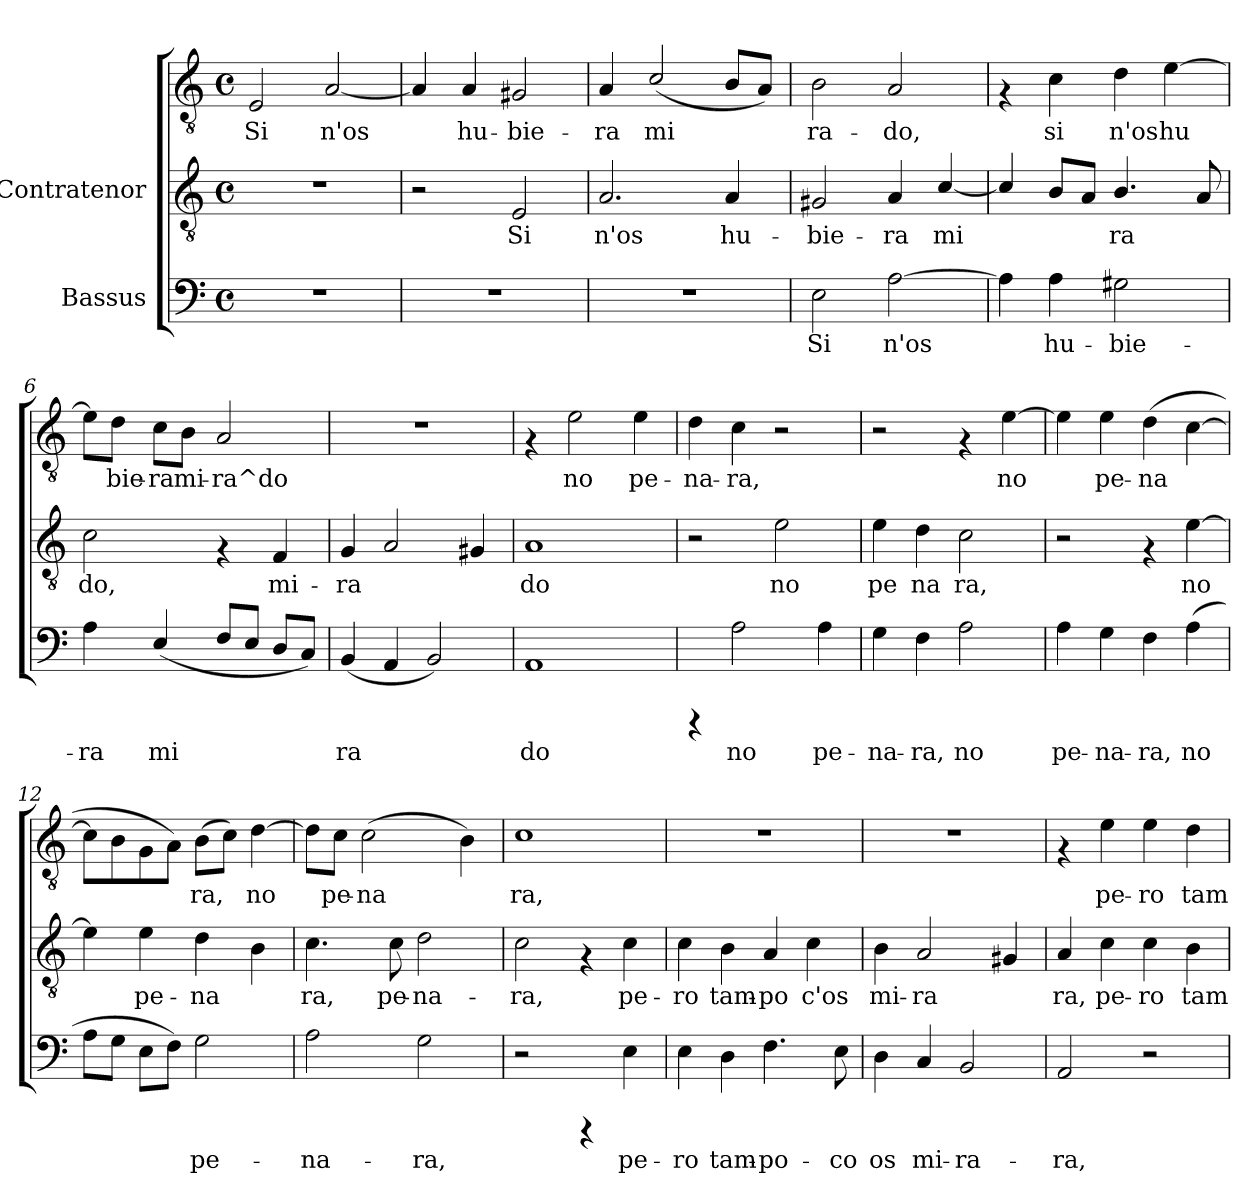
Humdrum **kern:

**kern	**text	**kern	**text	**kern	**text
*part2	*part2	*part1	*part1	*part1	*part1
*staff3	*staff3	*staff2	*staff2	*staff1	*staff1
*I"Bassus	*	*I"Contratenor	*	*	*
!!LO:PB:g=z
*stria5	*	*stria5	*	*stria5	*
*clefF4	*	*clefGv2	*	*clefGv2	*
*M4/4	*	*M4/4	*	*M4/4	*
*met(c)	*	*met(c)	*	*met(c)	*
*MM156	*	*MM156	*	*MM156	*
=1	=1	=1	=1	=1	=1
!	!	!	!	!	!LO:LY:b:cj
1r	.	1r	.	2E/	Si
!	!	!	!	!	!LO:LY:b:cj
.	.	.	.	[<2A/	n'os
=2	=2	=2	=2	=2	=2
!	!	!	!	!	!LO:LY:b:cj
1r	.	2r	.	4A/]	.
!	!	!	!	!	!LO:LY:b:cj
.	.	.	.	4A/	hu-
!	!	!	!LO:LY:b:cj	!	!LO:LY:b:cj
.	.	2E/	-Si	2G#X/	-bie-
=3	=3	=3	=3	=3	=3
!	!	!	!LO:LY:b:cj	!	!LO:LY:b:cj
1r	.	2.A/	-n'os	4A/	ra
!	!	!	!	!	!LO:LY:b:cj
.	.	.	.	(<2c/	mi-
!	!	!	!LO:LY:b:cj	!	!LO:LY:b:cj
.	.	4A/	hu-	8B/L	--
!	!	!	!	!	!LO:LY:b:cj
.	.	.	.	8A/J)	--
=4	=4	=4	=4	=4	=4
!	!LO:LY:b:cj	!	!LO:LY:b:cj	!	!LO:LY:b:cj
2E\	Si	2G#X/	bie-	2B\	-ra-
!	!LO:LY:b:cj	!	!LO:LY:b:cj	!	!LO:LY:b:cj
[>2A\	n'os	4A/	-ra	2A/	-do,
!	!	!	!LO:LY:b:cj	!	!
.	.	[<4c/	mi-	.	.
=5	=5	=5	=5	=5	=5
!	!LO:LY:b:cj	!	!LO:LY:b:cj	!	!
4A\]	.	4c/]	-	4rF	.
!	!LO:LY:b:cj	!	!LO:LY:b:cj	!	!LO:LY:b:cj
4A\	hu-	8B/L	.	4c\	-si
!	!	!	!LO:LY:b:cj	!	!
.	.	8A/J	.	.	.
!	!LO:LY:b:cj	!	!LO:LY:b:cj	!	!LO:LY:b:cj
2G#X\	-bie-	4.B/	ra-	4d\	n'os
!	!	!	!	!	!LO:LY:b:cj
.	.	.	.	[>4e\	hu-
!	!	!	!LO:LY:b:cj	!	!
.	.	8A/	--	.	.
!!LO:LB:g=z
=6	=6	=6	=6	=6	=6
!	!LO:LY:b:cj	!	!LO:LY:b:cj	!	!LO:LY:b:cj
4A\	-ra	2c\	do,	8e\L]	-
!	!	!	!	!	!LO:LY:b:cj
.	.	.	.	8d\J	bie-
!	!LO:LY:b:cj	!	!	!	!LO:LY:b:cj
(<4E/	mi-	.	.	8c\L	-ra
!	!	!	!	!	!LO:LY:b:cj
.	.	.	.	8B\J	mi-
!	!LO:LY:b:cj	!	!	!	!LO:LY:b:cj
8F/L	--	4rF	.	2A/	-ra^do
!	!LO:LY:b:cj	!	!	!	!
8E/J	--	.	.	.	.
!	!LO:LY:b:cj	!	!LO:LY:b:cj	!	!
8D/L	--	4F/	mi-	.	.
!	!LO:LY:b:cj	!	!	!	!
8C/J)	--	.	.	.	.
=7	=7	=7	=7	=7	=7
!	!LO:LY:b:cj	!	!LO:LY:b:cj	!	!
(<4BB/	-ra-	4G/	-ra-	1r	.
!	!LO:LY:b:cj	!	!LO:LY:b:cj	!	!
4AA/	--	2A/	--	.	.
!	!LO:LY:b:cj	!	!	!	!
2BB/)	--	.	.	.	.
!	!	!	!LO:LY:b:cj	!	!
.	.	4G#X/	--	.	.
=8	=8	=8	=8	=8	=8
!	!LO:LY:b:cj	!	!LO:LY:b:cj	!	!
1AA	-do	1A	-do	4rF	.
!	!	!	!	!	!LO:LY:b:cj
.	.	.	.	2e\	-no
!	!	!	!	!	!LO:LY:b:cj
.	.	.	.	4e\	pe-
=9	=9	=9	=9	=9	=9
!	!	!	!	!	!LO:LY:b:cj
4rCCC	.	2r	.	4d\	na-
!	!LO:LY:b:cj	!	!	!	!LO:LY:b:cj
2A\	no	.	.	4c\	-ra,
!	!	!	!LO:LY:b:cj	!	!
.	.	2e\	no	2r	.
!	!LO:LY:b:cj	!	!	!	!
4A\	pe-	.	.	.	.
=10	=10	=10	=10	=10	=10
!	!LO:LY:b:cj	!	!LO:LY:b:cj	!	!
4G\	-na-	4e\	pe	2r	.
!	!LO:LY:b:cj	!	!LO:LY:b:cj	!	!
4F\	-ra,	4d\	na	.	.
!	!LO:LY:b:cj	!	!LO:LY:b:cj	!	!
2A\	no	2c\	ra,	4rF	.
!	!	!	!	!	!LO:LY:b:cj
.	.	.	.	[>4e\	no
!!LO:LB:g=z
=11	=11	=11	=11	=11	=11
!	!LO:LY:b:cj	!	!	!	!LO:LY:b:cj
4A\	pe-	2r	.	4e\]	.
!	!LO:LY:b:cj	!	!	!	!LO:LY:b:cj
4G\	-na-	.	.	4e\	pe-
!	!LO:LY:b:cj	!	!	!	!LO:LY:b:cj
4F\	-ra,	4rF	.	(>4d\	-na-
!	!LO:LY:b:cj	!	!LO:LY:b:cj	!	!LO:LY:b:cj
(>4A\	no	[>4e\	-no	[>4c\	--
=12	=12	=12	=12	=12	=12
!	!LO:LY:b:cj	!	!LO:LY:b:cj	!	!LO:LY:b:cj
8A\L	.	4e\]	.	8c\L]	.
!	!LO:LY:b:cj	!	!	!	!LO:LY:b:cj
8G\J	.	.	.	8B\	.
!	!LO:LY:b:cj	!	!LO:LY:b:cj	!	!LO:LY:b:cj
8E\L	.	4e\	pe-	8G\	.
!	!LO:LY:b:cj	!	!	!	!LO:LY:b:cj
8F\J)	.	.	.	8A\J)	.
!	!LO:LY:b:cj	!	!LO:LY:b:cj	!	!LO:LY:b:cj
2G\	pe-	4d\	-na-	(>8B\L	ra,
!	!	!	!	!	!LO:LY:b:cj
.	.	.	.	8c\J)	.
!	!	!	!LO:LY:b:cj	!	!LO:LY:b:cj
.	.	4B\	--	[>4d\	no
=13	=13	=13	=13	=13	=13
!	!LO:LY:b:cj	!	!LO:LY:b:cj	!	!LO:LY:b:cj
2A\	-na-	4.c\	-ra,	8d\L]	-
!	!	!	!	!	!LO:LY:b:cj
.	.	.	.	8c\J	pe-
!	!	!	!	!	!LO:LY:b:cj
.	.	.	.	(>2c\	-na-
!	!	!	!LO:LY:b:cj	!	!
.	.	8c\	pe-	.	.
!	!LO:LY:b:cj	!	!LO:LY:b:cj	!	!
2G\	-ra,	2d\	-na-	.	.
!	!	!	!	!	!LO:LY:b:cj
.	.	.	.	4B\)	--
=14	=14	=14	=14	=14	=14
!	!	!	!LO:LY:b:cj	!	!LO:LY:b:cj
2r	.	2c\	ra,	1c	-ra,
4rCCC	.	4rF	.	.	.
!	!LO:LY:b:cj	!	!LO:LY:b:cj	!	!
4E\	pe-	4c\	pe-	.	.
=15	=15	=15	=15	=15	=15
!	!LO:LY:b:cj	!	!LO:LY:b:cj	!	!
4E\	-ro	4c\	-ro	1r	.
!	!LO:LY:b:cj	!	!LO:LY:b:cj	!	!
4D\	tam-	4B\	tam-	.	.
!	!LO:LY:b:cj	!	!LO:LY:b:cj	!	!
4.F\	-po-	4A/	-po	.	.
!	!	!	!LO:LY:b:cj	!	!
.	.	4c\	c'os	.	.
!	!LO:LY:b:cj	!	!	!	!
8E\	-co	.	.	.	.
!!LO:PB:g=z
=16	=16	=16	=16	=16	=16
!	!LO:LY:b:cj	!	!LO:LY:b:cj	!	!
4D\	os	4B\	mi-	1r	.
!	!LO:LY:b:cj	!	!LO:LY:b:cj	!	!
4C/	mi-	2A/	-ra-	.	.
!	!LO:LY:b:cj	!	!	!	!
2BB/	-ra-	.	.	.	.
!	!	!	!LO:LY:b:cj	!	!
.	.	4G#X/	--	.	.
=17	=17	=17	=17	=17	=17
!	!LO:LY:b:cj	!	!LO:LY:b:cj	!	!
2AA/	-ra,	4A/	-ra,	4rF	.
!	!	!	!LO:LY:b:cj	!	!LO:LY:b:cj
.	.	4c\	pe-	4e\	-pe-
!	!	!	!LO:LY:b:cj	!	!LO:LY:b:cj
2r	.	4c\	-ro	4e\	-ro
!	!	!	!LO:LY:b:cj	!	!LO:LY:b:cj
.	.	4B\	tam-	4d\	tam-
=	=	=	=	=	=
*-	*-	*-	*-	*-	*-
